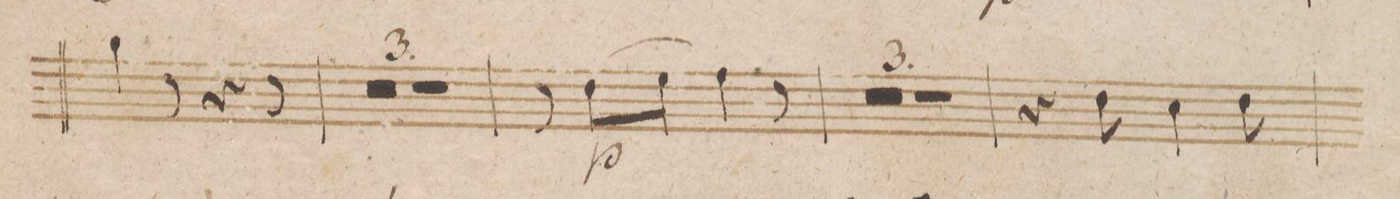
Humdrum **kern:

**kern	**dynam
*I"Clarinetto Imo in B.	*
*clefG2	*
*k[b-e-]	*
*M6/8	*
4ff\	.
8r	.
4r	.
8r	.
=48	=48
1.r	.
=49	=49
=50	=50
2.r	.
=51	=51
8r	.
(8cc\L	p
8dd\J	.
4ee-\)	.
8r	.
=52	=52
1.r	.
=53	=53
=54	=54
2.r	.
=55	=55
4r	.
8cc\	.
4b-\	.
8cc\	.
=56	=56
*-	*-
